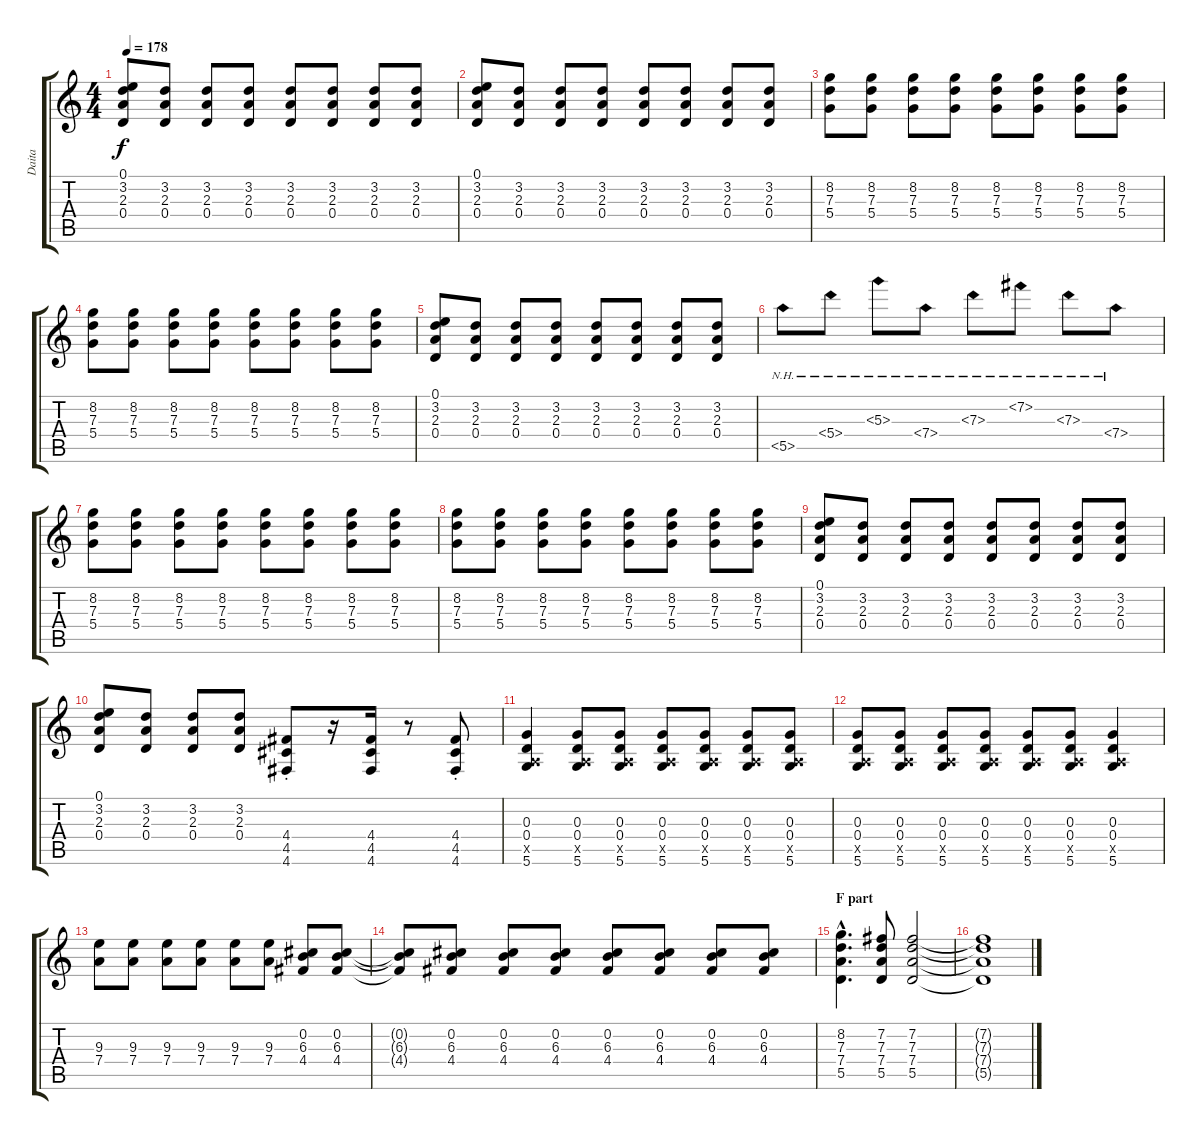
\track ("Daita" "Daita") {instrument distortionguitar}
\staff {score tabs}
\tuning (E4 B3 G3 D3 A2 D2) {hide}
\ts (4 4)
\tempo 178
\clef g2
\ks c
(0.1 3.2 2.3 0.4).8{dy f} (3.2 2.3 0.4).8 (3.2 2.3 0.4).8 (3.2 2.3 0.4).8 (3.2 2.3 0.4).8 (3.2 2.3 0.4).8 (3.2 2.3 0.4).8 (3.2 2.3 0.4).8 |
(0.1 3.2 2.3 0.4).8 (3.2 2.3 0.4).8 (3.2 2.3 0.4).8 (3.2 2.3 0.4).8 (3.2 2.3 0.4).8 (3.2 2.3 0.4).8 (3.2 2.3 0.4).8 (3.2 2.3 0.4).8 |
(8.2 7.3 5.4).8 (8.2 7.3 5.4).8 (8.2 7.3 5.4).8 (8.2 7.3 5.4).8 (8.2 7.3 5.4).8 (8.2 7.3 5.4).8 (8.2 7.3 5.4).8 (8.2 7.3 5.4).8 |
(8.2 7.3 5.4).8 (8.2 7.3 5.4).8 (8.2 7.3 5.4).8 (8.2 7.3 5.4).8 (8.2 7.3 5.4).8 (8.2 7.3 5.4).8 (8.2 7.3 5.4).8 (8.2 7.3 5.4).8 |
(0.1 3.2 2.3 0.4).8 (3.2 2.3 0.4).8 (3.2 2.3 0.4).8 (3.2 2.3 0.4).8 (3.2 2.3 0.4).8 (3.2 2.3 0.4).8 (3.2 2.3 0.4).8 (3.2 2.3 0.4).8 |
5.5{nh}.8 5.4{nh}.8 5.3{nh}.8 7.4{nh}.8 7.3{nh}.8 7.2{nh}.8 7.3{nh}.8 7.4{nh}.8 |
(8.2 7.3 5.4).8 (8.2 7.3 5.4).8 (8.2 7.3 5.4).8 (8.2 7.3 5.4).8 (8.2 7.3 5.4).8 (8.2 7.3 5.4).8 (8.2 7.3 5.4).8 (8.2 7.3 5.4).8 |
(8.2 7.3 5.4).8 (8.2 7.3 5.4).8 (8.2 7.3 5.4).8 (8.2 7.3 5.4).8 (8.2 7.3 5.4).8 (8.2 7.3 5.4).8 (8.2 7.3 5.4).8 (8.2 7.3 5.4).8 |
(0.1 3.2 2.3 0.4).8 (3.2 2.3 0.4).8 (3.2 2.3 0.4).8 (3.2 2.3 0.4).8 (3.2 2.3 0.4).8 (3.2 2.3 0.4).8 (3.2 2.3 0.4).8 (3.2 2.3 0.4).8 |
(0.1 3.2 2.3 0.4).8 (3.2 2.3 0.4).8 (3.2 2.3 0.4).8 (3.2 2.3 0.4).8 (4.4{st} 4.5{st} 4.6{st}).8 r.16 (4.4 4.5 4.6).16 r.8 (4.4{st} 4.5{st} 4.6{st}).8 |
(0.3 0.4 0.5{x} 5.6).4 (0.3 0.4 0.5{x} 5.6).8 (0.3 0.4 0.5{x} 5.6).8 (0.3 0.4 0.5{x} 5.6).8 (0.3 0.4 0.5{x} 5.6).8 (0.3 0.4 0.5{x} 5.6).8 (0.3 0.4 0.5{x} 5.6).8 |
(0.3 0.4 0.5{x} 5.6).8 (0.3 0.4 0.5{x} 5.6).8 (0.3 0.4 0.5{x} 5.6).8 (0.3 0.4 0.5{x} 5.6).8 (0.3 0.4 0.5{x} 5.6).8 (0.3 0.4 0.5{x} 5.6).8 (0.3 0.4 0.5{x} 5.6).4 |
(9.3 7.4).8 (9.3 7.4).8 (9.3 7.4).8 (9.3 7.4).8 (9.3 7.4).8 (9.3 7.4).8 (0.2 6.3 4.4).8 (0.2 6.3 4.4).8 |
(0.2{t} 6.3{t} 4.4{t}).8 (0.2 6.3 4.4).8 (0.2 6.3 4.4).8 (0.2 6.3 4.4).8 (0.2 6.3 4.4).8 (0.2 6.3 4.4).8 (0.2 6.3 4.4).8 (0.2 6.3 4.4).8 |
\section ("" "F part")
(8.2{hac} 7.3{hac} 7.4{hac} 5.5{hac}).4{d} (7.2 7.3 7.4 5.5).8 (7.2 7.3 7.4 5.5).2 |
(7.2{t} 7.3{t} 7.4{t} 5.5{t}).1
